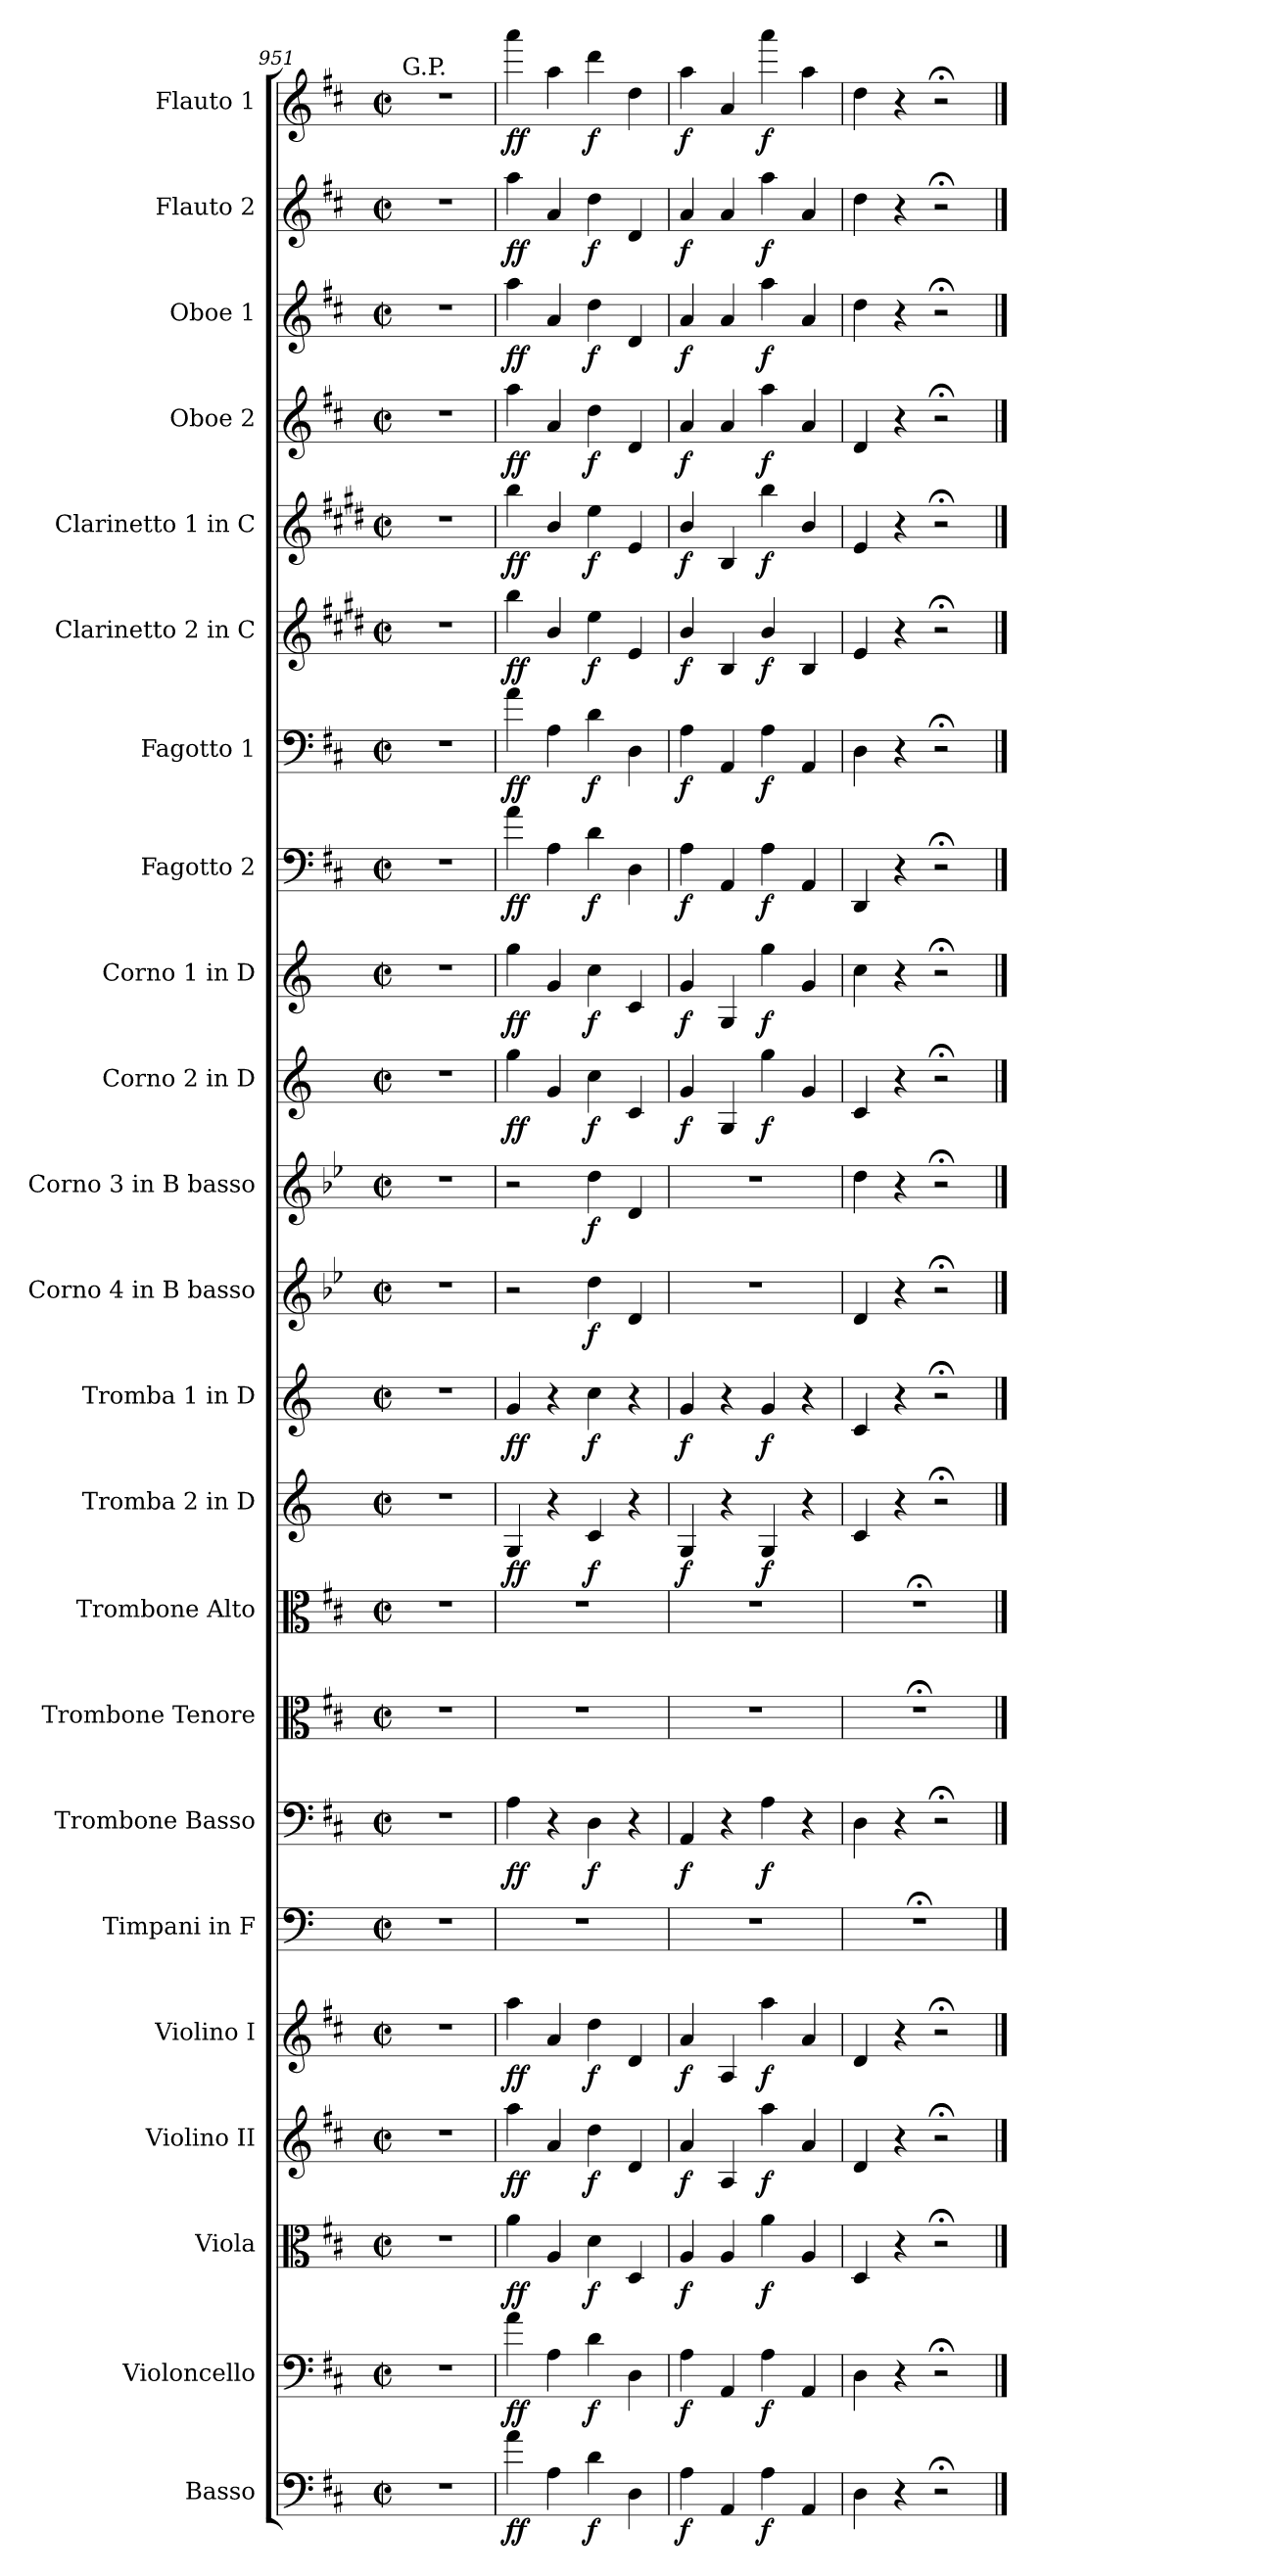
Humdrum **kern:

**kern	**dynam	**kern	**dynam	**kern	**dynam	**kern	**dynam	**kern	**dynam	**kern	**kern	**dynam	**kern	**kern	**kern	**dynam	**kern	**dynam	**kern	**dynam	**kern	**dynam	**kern	**dynam	**kern	**dynam	**kern	**dynam	**kern	**dynam	**kern	**dynam	**kern	**dynam	**kern	**dynam	**kern	**dynam	**kern	**dynam	**kern	**dynam
*part23	*part23	*part22	*part22	*part21	*part21	*part20	*part20	*part19	*part19	*part18	*part17	*part17	*part16	*part15	*part14	*part14	*part13	*part13	*part12	*part12	*part11	*part11	*part10	*part10	*part9	*part9	*part8	*part8	*part7	*part7	*part6	*part6	*part5	*part5	*part4	*part4	*part3	*part3	*part2	*part2	*part1	*part1
*staff23	*staff23	*staff22	*staff22	*staff21	*staff21	*staff20	*staff20	*staff19	*staff19	*staff18	*staff17	*staff17	*staff16	*staff15	*staff14	*staff14	*staff13	*staff13	*staff12	*staff12	*staff11	*staff11	*staff10	*staff10	*staff9	*staff9	*staff8	*staff8	*staff7	*staff7	*staff6	*staff6	*staff5	*staff5	*staff4	*staff4	*staff3	*staff3	*staff2	*staff2	*staff1	*staff1
*I"Basso	*	*I"Violoncello	*	*I"Viola	*	*I"Violino II	*	*I"Violino I	*	*I"Timpani in F	*I"Trombone Basso	*	*I"Trombone Tenore	*I"Trombone Alto	*I"Tromba 2 in D	*	*I"Tromba 1 in D	*	*I"Corno 4 in B basso	*	*I"Corno 3 in B basso	*	*I"Corno 2 in D	*	*I"Corno 1 in D	*	*I"Fagotto 2	*	*I"Fagotto 1	*	*I"Clarinetto 2 in C	*	*I"Clarinetto 1 in C	*	*I"Oboe 2	*	*I"Oboe 1	*	*I"Flauto 2	*	*I"Flauto 1	*
*	*	*	*	*	*	*	*	*	*	*I'Tp.	*	*	*	*	*I'Tr. 2	*	*I'Tr. 1	*	*I'Cor. 4 B basso	*	*I'Cor. 3 B basso	*	*I'Cor. 2 D	*	*I'Cor. 1 D	*	*I'Fag. 2	*	*I'Fag. 1	*	*I'Cl. 2	*	*I'Cl. 1	*	*I'Ob. 2	*	*I'Ob. 1	*	*I'Fl. 2	*	*I'Fl. 1	*
*clefF4	*	*clefF4	*	*clefC3	*	*clefG2	*	*clefG2	*	*clefF4	*clefF4	*	*clefC3	*clefC3	*clefG2	*	*clefG2	*	*clefG2	*	*clefG2	*	*clefG2	*	*clefG2	*	*clefF4	*	*clefF4	*	*clefG2	*	*clefG2	*	*clefG2	*	*clefG2	*	*clefG2	*	*clefG2	*
*ITrd7c12	*	*	*	*	*	*	*	*	*	*	*	*	*	*	*ITrd-1c-2	*	*ITrd-1c-2	*	*ITrd8c14	*	*ITrd8c14	*	*ITrd6c10	*	*ITrd6c10	*	*	*	*	*	*ITrd1c2	*	*ITrd1c2	*	*	*	*	*	*	*	*	*
*k[f#c#]	*	*k[f#c#]	*	*k[f#c#]	*	*k[f#c#]	*	*k[f#c#]	*	*k[]	*k[f#c#]	*	*k[f#c#]	*k[f#c#]	*k[f#c#]	*	*k[f#c#]	*	*k[b-e-]	*	*k[b-e-]	*	*k[f#c#]	*	*k[f#c#]	*	*k[f#c#]	*	*k[f#c#]	*	*k[f#c#]	*	*k[f#c#]	*	*k[f#c#]	*	*k[f#c#]	*	*k[f#c#]	*	*k[f#c#]	*
*M2/2	*	*M2/2	*	*M2/2	*	*M2/2	*	*M2/2	*	*M2/2	*M2/2	*	*M2/2	*M2/2	*M2/2	*	*M2/2	*	*M2/2	*	*M2/2	*	*M2/2	*	*M2/2	*	*M2/2	*	*M2/2	*	*M2/2	*	*M2/2	*	*M2/2	*	*M2/2	*	*M2/2	*	*M2/2	*
*met(c|)	*	*met(c|)	*	*met(c|)	*	*met(c|)	*	*met(c|)	*	*met(c|)	*met(c|)	*	*met(c|)	*met(c|)	*met(c|)	*	*met(c|)	*	*met(c|)	*	*met(c|)	*	*met(c|)	*	*met(c|)	*	*met(c|)	*	*met(c|)	*	*met(c|)	*	*met(c|)	*	*met(c|)	*	*met(c|)	*	*met(c|)	*	*met(c|)	*
=951	=951	=951	=951	=951	=951	=951	=951	=951	=951	=951	=951	=951	=951	=951	=951	=951	=951	=951	=951	=951	=951	=951	=951	=951	=951	=951	=951	=951	=951	=951	=951	=951	=951	=951	=951	=951	=951	=951	=951	=951	=951	=951
!	!	!	!	!	!	!	!	!	!	!	!	!	!	!	!	!	!	!	!	!	!	!	!	!	!	!	!	!	!	!	!	!	!	!	!	!	!	!	!	!	!LO:TX:t=G.P.	!
1r	.	1r	.	1r	.	1r	.	1r	.	1r	1r	.	1r	1r	1r	.	1r	.	1r	.	1r	.	1r	.	1r	.	1r	.	1r	.	1r	.	1r	.	1r	.	1r	.	1r	.	1r	.
=952	=952	=952	=952	=952	=952	=952	=952	=952	=952	=952	=952	=952	=952	=952	=952	=952	=952	=952	=952	=952	=952	=952	=952	=952	=952	=952	=952	=952	=952	=952	=952	=952	=952	=952	=952	=952	=952	=952	=952	=952	=952	=952
!	!LO:DY:b	!	!LO:DY:b	!	!LO:DY:b	!	!LO:DY:b	!	!LO:DY:b	!	!	!LO:DY:b	!	!	!	!LO:DY:b	!	!LO:DY:b	!	!	!	!	!	!LO:DY:b	!	!LO:DY:b	!	!LO:DY:b	!	!LO:DY:b	!	!LO:DY:b	!	!LO:DY:b	!	!LO:DY:b	!	!LO:DY:b	!	!LO:DY:b	!	!LO:DY:b
4A\	ff	4a\	ff	4a\	ff	4aa\	ff	4aa\	ff	1r	4A\	ff	1r	1r	4A/	ff	4a/	ff	2r	.	2r	.	4a\	ff	4a\	ff	4a\	ff	4a\	ff	4aa\	ff	4aa\	ff	4aa\	ff	4aa\	ff	4aa\	ff	4aaa\	ff
4AA\	.	4A\	.	4A/	.	4a/	.	4a/	.	.	4r	.	.	.	4r	.	4r	.	.	.	.	.	4A/	.	4A/	.	4A\	.	4A\	.	4a/	.	4a/	.	4a/	.	4a/	.	4a/	.	4aa\	.
!	!LO:DY:b	!	!LO:DY:b	!	!LO:DY:b	!	!LO:DY:b	!	!LO:DY:b	!	!	!LO:DY:b	!	!	!	!LO:DY:b	!	!LO:DY:b	!	!LO:DY:b	!	!LO:DY:b	!	!LO:DY:b	!	!LO:DY:b	!	!LO:DY:b	!	!LO:DY:b	!	!LO:DY:b	!	!LO:DY:b	!	!LO:DY:b	!	!LO:DY:b	!	!LO:DY:b	!	!LO:DY:b
4D\	f	4d\	f	4d\	f	4dd\	f	4dd\	f	.	4D\	f	.	.	4d/	f	4dd\	f	4d\	f	4d\	f	4d\	f	4d\	f	4d\	f	4d\	f	4dd\	f	4dd\	f	4dd\	f	4dd\	f	4dd\	f	4ddd\	f
4DD\	.	4D\	.	4D/	.	4d/	.	4d/	.	.	4r	.	.	.	4r	.	4r	.	4D/	.	4D/	.	4D/	.	4D/	.	4D\	.	4D\	.	4d/	.	4d/	.	4d/	.	4d/	.	4d/	.	4dd\	.
=953	=953	=953	=953	=953	=953	=953	=953	=953	=953	=953	=953	=953	=953	=953	=953	=953	=953	=953	=953	=953	=953	=953	=953	=953	=953	=953	=953	=953	=953	=953	=953	=953	=953	=953	=953	=953	=953	=953	=953	=953	=953	=953
!	!LO:DY:b	!	!LO:DY:b	!	!LO:DY:b	!	!LO:DY:b	!	!LO:DY:b	!	!	!LO:DY:b	!	!	!	!LO:DY:b	!	!LO:DY:b	!	!	!	!	!	!LO:DY:b	!	!LO:DY:b	!	!LO:DY:b	!	!LO:DY:b	!	!LO:DY:b	!	!LO:DY:b	!	!LO:DY:b	!	!LO:DY:b	!	!LO:DY:b	!	!LO:DY:b
4AA\	f	4A\	f	4A/	f	4a/	f	4a/	f	1r	4AA/	f	1r	1r	4A/	f	4a/	f	1r	.	1r	.	4A/	f	4A/	f	4A\	f	4A\	f	4a/	f	4a/	f	4a/	f	4a/	f	4a/	f	4aa\	f
4AAA/	.	4AA/	.	4A/	.	4A/	.	4A/	.	.	4r	.	.	.	4r	.	4r	.	.	.	.	.	4AA/	.	4AA/	.	4AA/	.	4AA/	.	4A/	.	4A/	.	4a/	.	4a/	.	4a/	.	4a/	.
!	!LO:DY:b	!	!LO:DY:b	!	!LO:DY:b	!	!LO:DY:b	!	!LO:DY:b	!	!	!LO:DY:b	!	!	!	!LO:DY:b	!	!LO:DY:b	!	!	!	!	!	!LO:DY:b	!	!LO:DY:b	!	!LO:DY:b	!	!LO:DY:b	!	!LO:DY:b	!	!LO:DY:b	!	!LO:DY:b	!	!LO:DY:b	!	!LO:DY:b	!	!LO:DY:b
4AA\	f	4A\	f	4a\	f	4aa\	f	4aa\	f	.	4A\	f	.	.	4A/	f	4a/	f	.	.	.	.	4a\	f	4a\	f	4A\	f	4A\	f	4a/	f	4aa\	f	4aa\	f	4aa\	f	4aa\	f	4aaa\	f
4AAA/	.	4AA/	.	4A/	.	4a/	.	4a/	.	.	4r	.	.	.	4r	.	4r	.	.	.	.	.	4A/	.	4A/	.	4AA/	.	4AA/	.	4A/	.	4a/	.	4a/	.	4a/	.	4a/	.	4aa\	.
=954	=954	=954	=954	=954	=954	=954	=954	=954	=954	=954	=954	=954	=954	=954	=954	=954	=954	=954	=954	=954	=954	=954	=954	=954	=954	=954	=954	=954	=954	=954	=954	=954	=954	=954	=954	=954	=954	=954	=954	=954	=954	=954
4DD\	.	4D\	.	4D/	.	4d/	.	4d/	.	1r;<	4D\	.	1r;<	1r;<	4d/	.	4d/	.	4D/	.	4d\	.	4D/	.	4d\	.	4DD/	.	4D\	.	4d/	.	4d/	.	4d/	.	4dd\	.	4dd\	.	4dd\	.
4r	.	4r	.	4r	.	4r	.	4r	.	.	4r	.	.	.	4r	.	4r	.	4r	.	4r	.	4r	.	4r	.	4r	.	4r	.	4r	.	4r	.	4r	.	4r	.	4r	.	4r	.
2r;<	.	2r;<	.	2r;<	.	2r;<	.	2r;<	.	.	2r;<	.	.	.	2r;<	.	2r;<	.	2r;<	.	2r;<	.	2r;<	.	2r;<	.	2r;<	.	2r;<	.	2r;<	.	2r;<	.	2r;<	.	2r;<	.	2r;<	.	2r;<	.
==	==	==	==	==	==	==	==	==	==	==	==	==	==	==	==	==	==	==	==	==	==	==	==	==	==	==	==	==	==	==	==	==	==	==	==	==	==	==	==	==	==	==
*-	*-	*-	*-	*-	*-	*-	*-	*-	*-	*-	*-	*-	*-	*-	*-	*-	*-	*-	*-	*-	*-	*-	*-	*-	*-	*-	*-	*-	*-	*-	*-	*-	*-	*-	*-	*-	*-	*-	*-	*-	*-	*-
